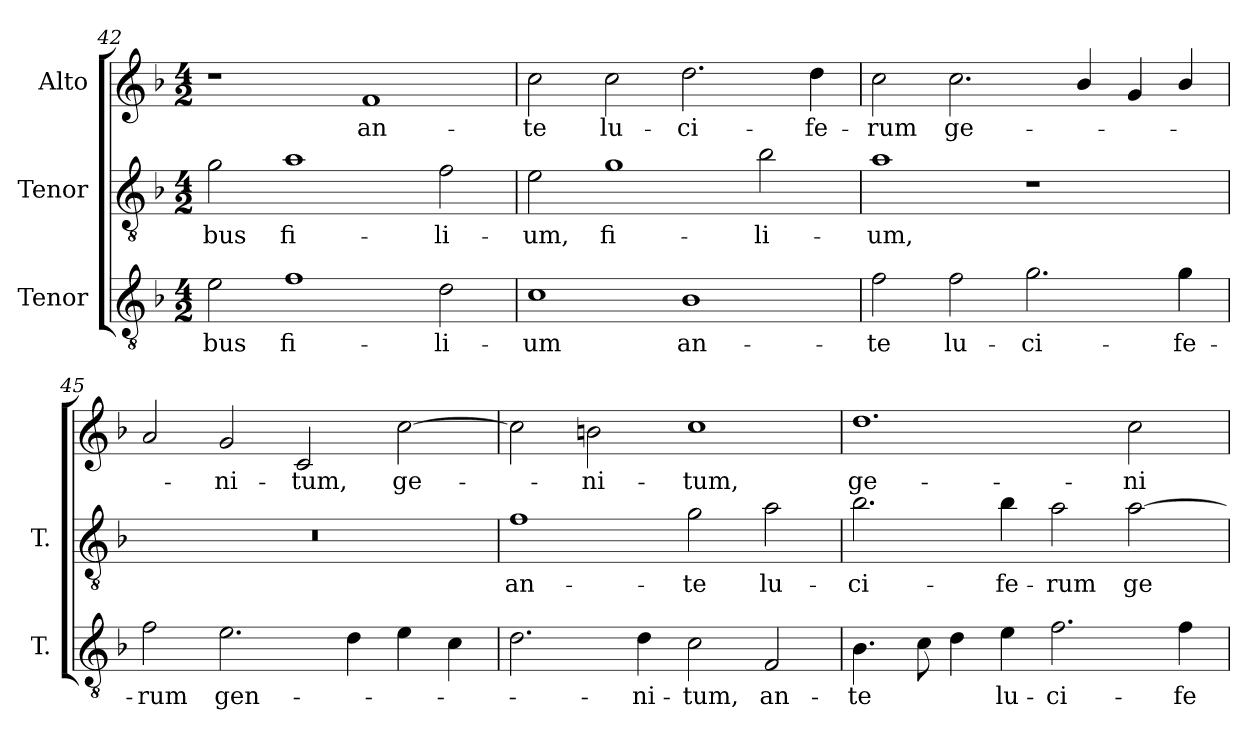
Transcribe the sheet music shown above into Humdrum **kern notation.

**kern	**text	**kern	**text	**kern	**text
*part3	*part3	*part2	*part2	*part1	*part1
*staff3	*staff3	*staff2	*staff2	*staff1	*staff1
*I"Tenor	*	*I"Tenor	*	*I"Alto	*
*I'T.	*	*I'T.	*	*	*
*clefGv2	*	*clefGv2	*	*clefG2	*
*ITrd7c12	*	*ITrd7c12	*	*	*
*k[b-]	*	*k[b-]	*	*k[b-]	*
*F:	*	*F:	*	*F:	*
*M4/2	*	*M4/2	*	*M4/2	*
=42	=42	=42	=42	=42	=42
!	!LO:LY:b:color=#000000	!	!	!	!
!	!	!	!LO:LY:b:color=#000000	!	!
2Ei\	-bus	2Gi\	-bus	1r	.
!	!LO:LY:b:color=#000000	!	!	!	!
!	!	!	!LO:LY:b:color=#000000	!	!
1Fi	fi-	1Ai	fi-	.	.
!	!	!	!	!	!LO:LY:b:color=#000000
.	.	.	.	1fi	an-
!	!LO:LY:b:color=#000000	!	!	!	!
!	!	!	!LO:LY:b:color=#000000	!	!
2Di\	-li-	2Fi\	-li-	.	.
=43	=43	=43	=43	=43	=43
!	!LO:LY:b:color=#000000	!	!	!	!
!	!	!	!LO:LY:b:color=#000000	!	!
!	!	!	!	!	!LO:LY:b:color=#000000
1Ci	-um	2Ei\	-um,	2cci\	-te
!	!	!	!LO:LY:b:color=#000000	!	!
!	!	!	!	!	!LO:LY:b:color=#000000
.	.	1Gi	fi-	2cci\	lu-
!	!LO:LY:b:color=#000000	!	!	!	!
!	!	!	!	!	!LO:LY:b:color=#000000
1BB-i	an-	.	.	2.ddi\	-ci-
!	!	!	!LO:LY:b:color=#000000	!	!
.	.	2B-i\	-li-	.	.
!	!	!	!	!	!LO:LY:b:color=#000000
.	.	.	.	4ddi\	-fe-
!!LO:LB:g=z
=44	=44	=44	=44	=44	=44
!	!LO:LY:b:color=#000000	!	!	!	!
!	!	!	!LO:LY:b:color=#000000	!	!
!	!	!	!	!	!LO:LY:b:color=#000000
2Fi\	-te	1Ai	-um,	2cci\	-rum
!	!LO:LY:b:color=#000000	!	!	!	!
!	!	!	!	!	!LO:LY:b:color=#000000
2Fi\	lu-	.	.	2.cci\	ge-
!	!LO:LY:b:color=#000000	!	!	!	!
2.Gi\	-ci-	1r	.	.	.
.	.	.	.	4b-i/	.
.	.	.	.	4gi/	.
!	!LO:LY:b:color=#000000	!	!	!	!
4Gi\	-fe-	.	.	4b-i/	.
=45	=45	=45	=45	=45	=45
!	!LO:LY:b:color=#000000	!LO:N:vis=1	!	!	!
2Fi\	-rum	0r	.	2ai/	.
!	!LO:LY:b:color=#000000	!	!	!	!
!	!	!	!	!	!LO:LY:b:color=#000000
2.Ei\	gen-	.	.	2gi/	-ni-
!	!	!	!	!	!LO:LY:b:color=#000000
.	.	.	.	2ci/	-tum,
4Di\	.	.	.	.	.
!	!	!	!	!	!LO:LY:b:color=#000000
4Ei\	.	.	.	[2cci\	ge-
4Ci\	.	.	.	.	.
=46	=46	=46	=46	=46	=46
!	!	!	!LO:LY:b:color=#000000	!	!
2.Di\	.	1Fi	an-	2cci\]	.
!	!	!	!	!	!LO:LY:b:color=#000000
.	.	.	.	2bni\	-ni-
!	!LO:LY:b:color=#000000	!	!	!	!
4Di\	-ni-	.	.	.	.
!	!LO:LY:b:color=#000000	!	!	!	!
!	!	!	!LO:LY:b:color=#000000	!	!
!	!	!	!	!	!LO:LY:b:color=#000000
2Ci\	-tum,	2Gi\	-te	1cci	-tum,
!	!LO:LY:b:color=#000000	!	!	!	!
!	!	!	!LO:LY:b:color=#000000	!	!
2FFi/	an-	2Ai\	lu-	.	.
=47	=47	=47	=47	=47	=47
!	!LO:LY:b:color=#000000	!	!	!	!
!	!	!	!LO:LY:b:color=#000000	!	!
!	!	!	!	!	!LO:LY:b:color=#000000
4.BB-i\	-te	2.B-i\	-ci-	1.ddi	ge-
8Ci\	.	.	.	.	.
4Di\	.	.	.	.	.
!	!LO:LY:b:color=#000000	!	!	!	!
!	!	!	!LO:LY:b:color=#000000	!	!
4Ei\	lu-	4B-i\	-fe-	.	.
!	!LO:LY:b:color=#000000	!	!	!	!
!	!	!	!LO:LY:b:color=#000000	!	!
2.Fi\	-ci-	2Ai\	-rum	.	.
!	!	!	!LO:LY:b:color=#000000	!	!
!	!	!	!	!	!LO:LY:b:color=#000000
.	.	[2Ai\	ge-	2cci\	-ni-
!	!LO:LY:b:color=#000000	!	!	!	!
4Fi\	-fe-	.	.	.	.
=	=	=	=	=	=
*-	*-	*-	*-	*-	*-
